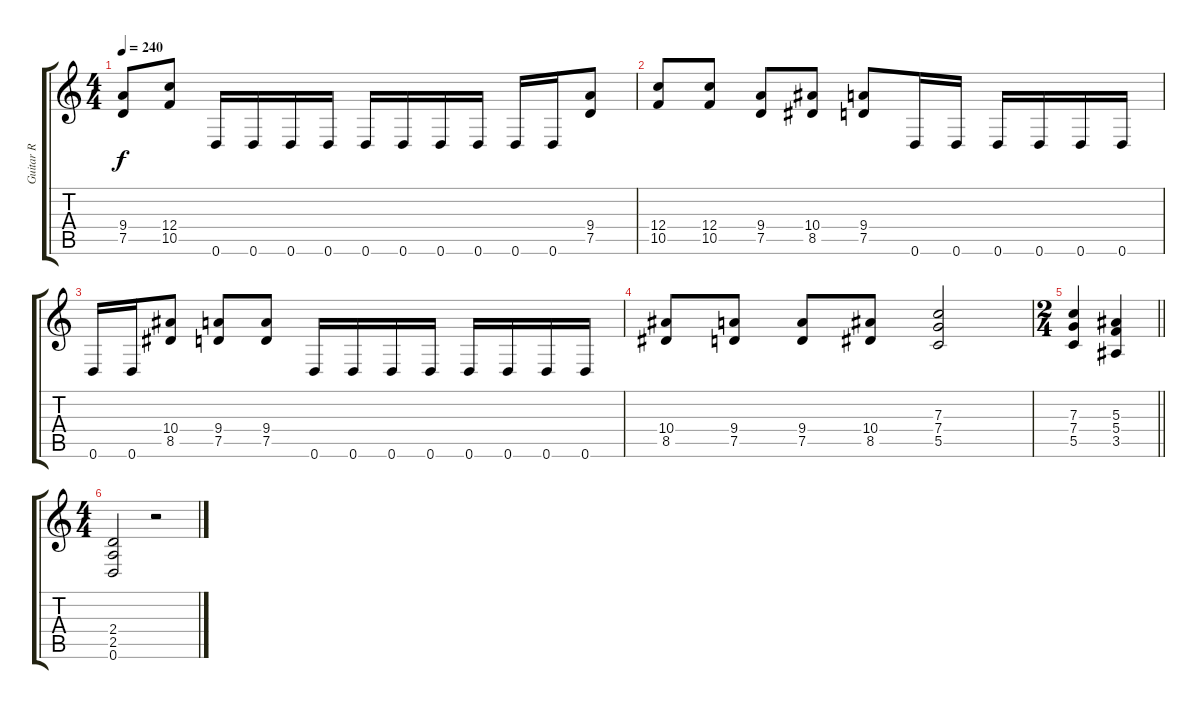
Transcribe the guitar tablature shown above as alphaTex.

\track ("Guitar R" "Guitar R") {instrument distortionguitar}
\staff {score tabs}
\tuning (D4 A3 F3 C3 G2 D2) {hide}
\ts (4 4)
\tempo 240
\clef g2
\ks c
(9.4 7.5).8{dy f} (12.4 10.5).8 0.6.16 0.6.16 0.6.16 0.6.16 0.6.16 0.6.16 0.6.16 0.6.16 0.6.16 0.6.16 (9.4 7.5).8 |
(12.4 10.5).8 (12.4 10.5).8 (9.4 7.5).8 (10.4 8.5).8 (9.4 7.5).8 0.6.16 0.6.16 0.6.16 0.6.16 0.6.16 0.6.16 |
0.6.16 0.6.16 (10.4 8.5).8 (9.4 7.5).8 (9.4 7.5).8 0.6.16 0.6.16 0.6.16 0.6.16 0.6.16 0.6.16 0.6.16 0.6.16 |
(10.4 8.5).8 (9.4 7.5).8 (9.4 7.5).8 (10.4 8.5).8 (7.3 7.4 5.5).2 |
\ts (2 4)
\barLineRight lightlight
(7.3 7.4 5.5).4 (5.3 5.4 3.5).4 |
\ts (4 4)
(2.4 2.5 0.6).2 r.2
